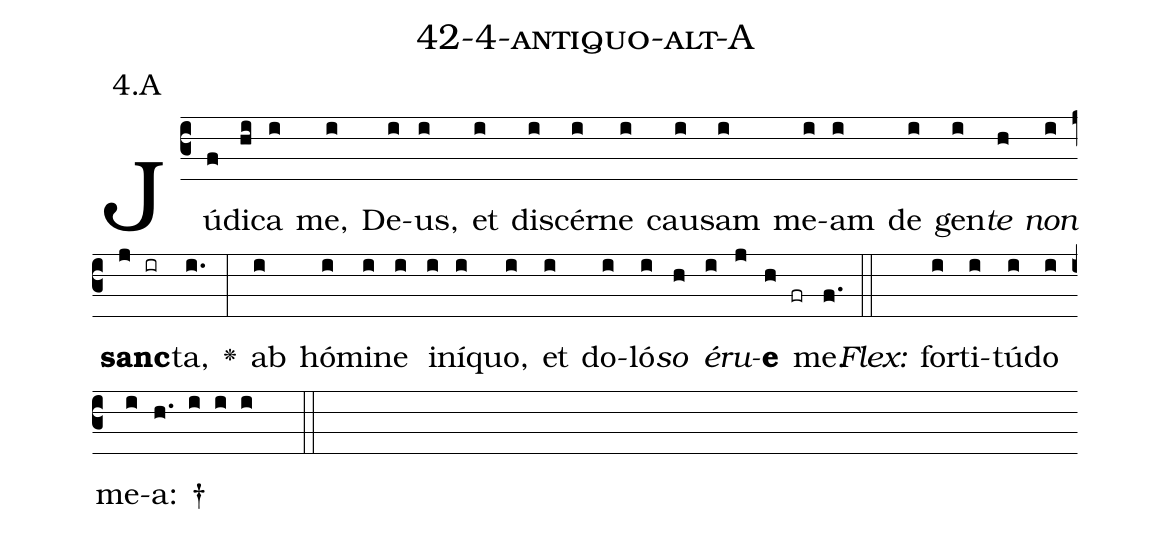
name: 42-4-antiquo-alt-A;
annotation: 4.A;
%%
(c3)Jú(f)di(hi)ca(i) me,(i) De(i)us,(i) et(i) di(i)scér(i)ne(i) cau(i)sam(i) me(i)am(i) de(i) gen(i)<i>te</i>(h) <i>non</i>(i) <b>sanc</b>(j ir)ta,(i.) <v>\greheightstar</v>(:) ab(i) hó(i)mi(i)ne(i) in(i)í(i)quo,(i) et(i) do(i)ló(i)<i>so</i>(h) <i>é</i>(i)<i>ru</i>(j)<b>e</b>(h fr) me.(f.) (::)
<i>Flex:</i>()  for(i)ti(i)tú(i)do(i) me(i)a: †(h. i i i  ::)

%E(i) u(h) o(i) u(j) a(h) e.(f.) (::)
